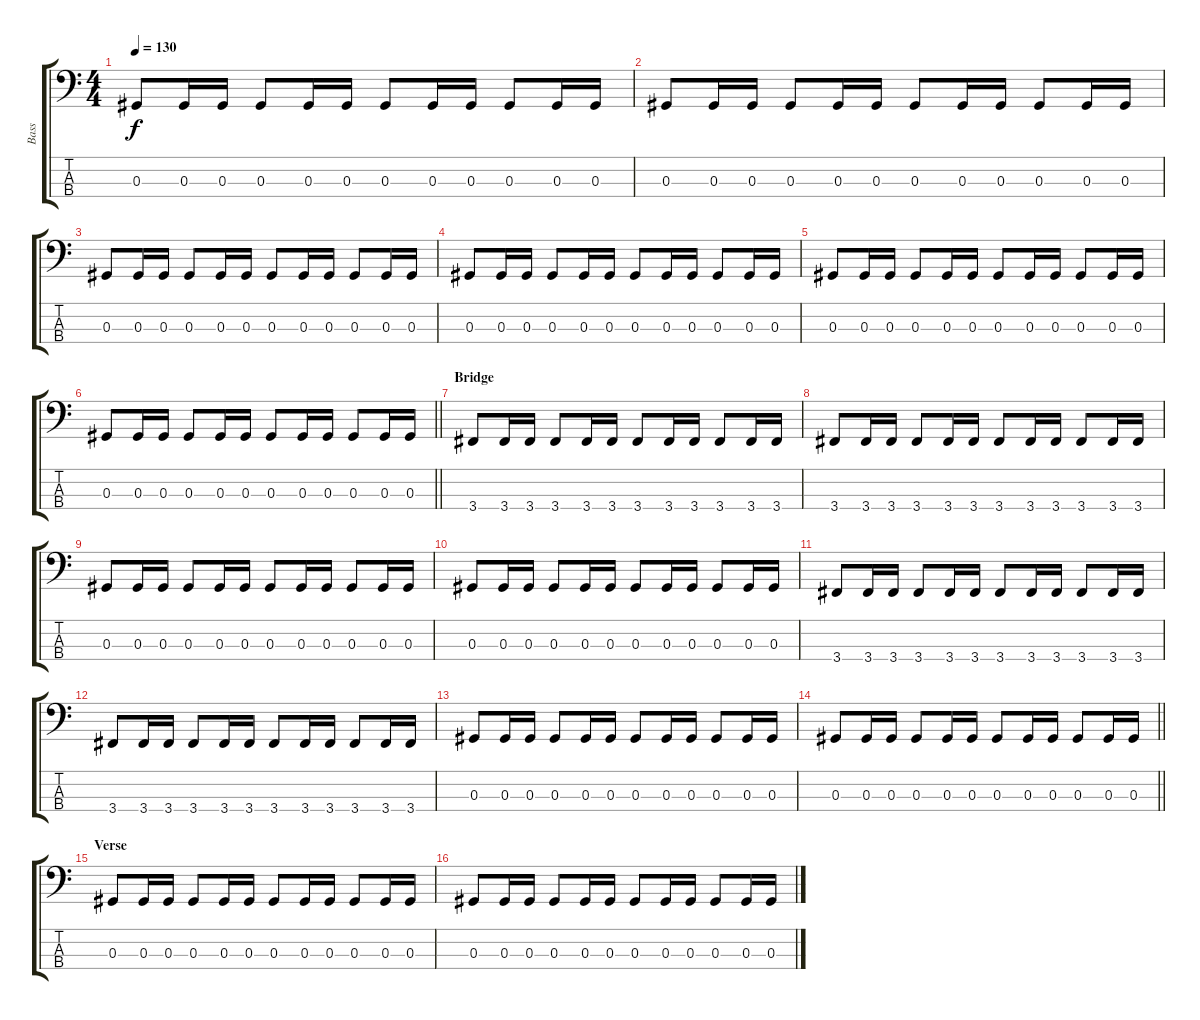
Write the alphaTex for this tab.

\track ("Bass" "Bass") {instrument electricbassfinger}
\staff {score tabs}
\tuning (Gb2 Db2 Ab1 Eb1) {hide}
\ts (4 4)
\tempo 130
\clef f4
\ks c
0.3.8{dy f} 0.3.16 0.3.16 0.3.8 0.3.16 0.3.16 0.3.8 0.3.16 0.3.16 0.3.8 0.3.16 0.3.16 |
0.3.8 0.3.16 0.3.16 0.3.8 0.3.16 0.3.16 0.3.8 0.3.16 0.3.16 0.3.8 0.3.16 0.3.16 |
0.3.8 0.3.16 0.3.16 0.3.8 0.3.16 0.3.16 0.3.8 0.3.16 0.3.16 0.3.8 0.3.16 0.3.16 |
0.3.8 0.3.16 0.3.16 0.3.8 0.3.16 0.3.16 0.3.8 0.3.16 0.3.16 0.3.8 0.3.16 0.3.16 |
0.3.8 0.3.16 0.3.16 0.3.8 0.3.16 0.3.16 0.3.8 0.3.16 0.3.16 0.3.8 0.3.16 0.3.16 |
\barLineRight lightlight
0.3.8 0.3.16 0.3.16 0.3.8 0.3.16 0.3.16 0.3.8 0.3.16 0.3.16 0.3.8 0.3.16 0.3.16 |
\section ("" "Bridge")
3.4.8 3.4.16 3.4.16 3.4.8 3.4.16 3.4.16 3.4.8 3.4.16 3.4.16 3.4.8 3.4.16 3.4.16 |
3.4.8 3.4.16 3.4.16 3.4.8 3.4.16 3.4.16 3.4.8 3.4.16 3.4.16 3.4.8 3.4.16 3.4.16 |
0.3.8 0.3.16 0.3.16 0.3.8 0.3.16 0.3.16 0.3.8 0.3.16 0.3.16 0.3.8 0.3.16 0.3.16 |
0.3.8 0.3.16 0.3.16 0.3.8 0.3.16 0.3.16 0.3.8 0.3.16 0.3.16 0.3.8 0.3.16 0.3.16 |
3.4.8 3.4.16 3.4.16 3.4.8 3.4.16 3.4.16 3.4.8 3.4.16 3.4.16 3.4.8 3.4.16 3.4.16 |
3.4.8 3.4.16 3.4.16 3.4.8 3.4.16 3.4.16 3.4.8 3.4.16 3.4.16 3.4.8 3.4.16 3.4.16 |
0.3.8 0.3.16 0.3.16 0.3.8 0.3.16 0.3.16 0.3.8 0.3.16 0.3.16 0.3.8 0.3.16 0.3.16 |
\barLineRight lightlight
0.3.8 0.3.16 0.3.16 0.3.8 0.3.16 0.3.16 0.3.8 0.3.16 0.3.16 0.3.8 0.3.16 0.3.16 |
\section ("" "Verse")
0.3.8 0.3.16 0.3.16 0.3.8 0.3.16 0.3.16 0.3.8 0.3.16 0.3.16 0.3.8 0.3.16 0.3.16 |
0.3.8 0.3.16 0.3.16 0.3.8 0.3.16 0.3.16 0.3.8 0.3.16 0.3.16 0.3.8 0.3.16 0.3.16
